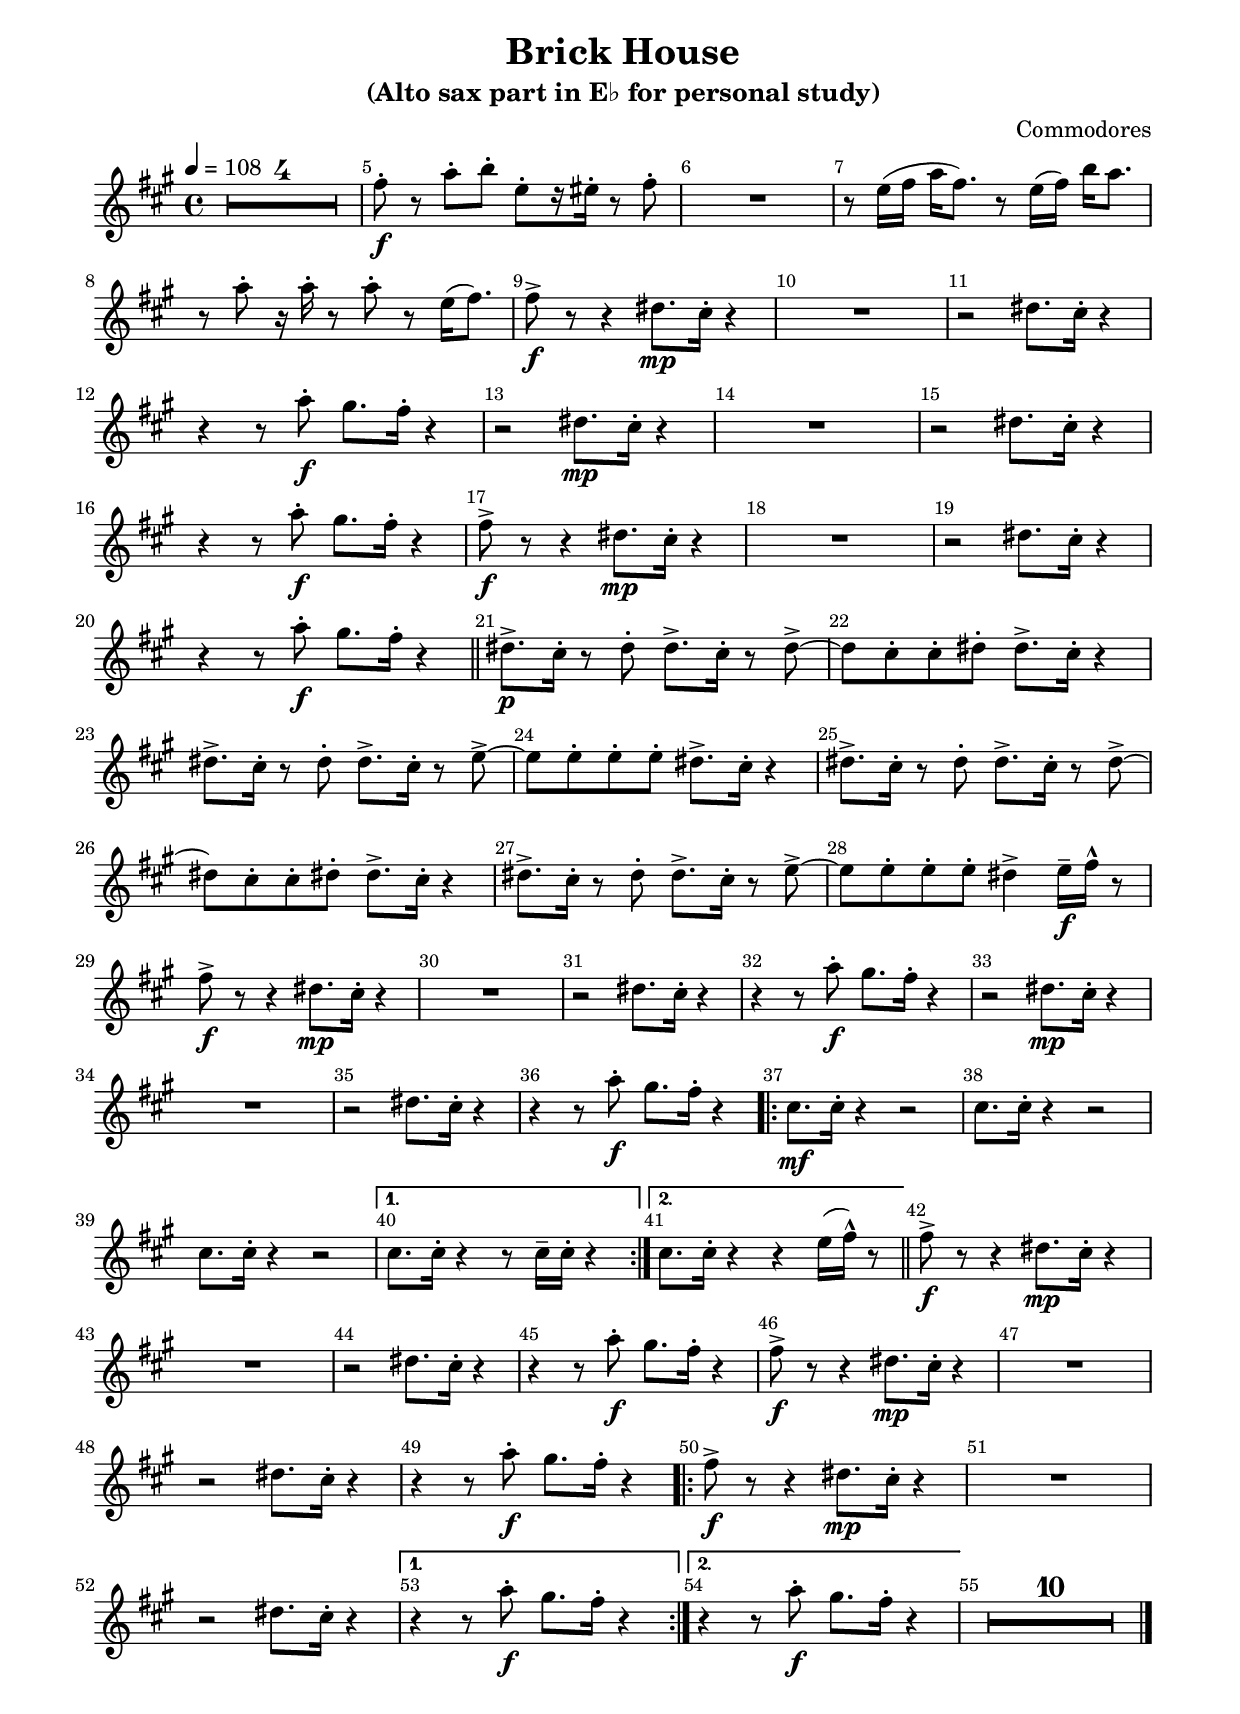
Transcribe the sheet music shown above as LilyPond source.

% This is a transcription of the alto sax score in the funk/disco book of the
% "transcribed horns" series. The score there runs over 13 pages with repeats,
% which is just not practical to play. I have written this by hand to have
% everything in one sheet, and it is only for personal study.

\version "2.16.1"

\include "../shared/common.ly"

\header {
  title    = "Brick House"
  composer = "Commodores"
  subtitle = "(Alto sax part in E♭ for personal study)"
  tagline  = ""
}

ds_cs     = { ds8. cs16-. }
ds_cs_art = { ds8.-> cs16-. }
ds_cs_r   = { \ds_cs r4 }
ds_cs_mp  = { ds8.\mp cs16-. r4 }
r_ds_cs_r = { r2 \ds_cs_r }
a_gs_fs   = { r4 r8 a'-.\f gs8. fs16-. r4 }

melody = \relative c'' {
  \clef treble
  \key a \major
  \time 4/4
  \tempo 4 = 108

  \compressFullBarRests
  \override MultiMeasureRest #'expand-limit = #2
  \override Glissando #'style = #'zigzag

  % --- page 4 ----------------------------------------------------------------

  R1*4
  fs8-.\f r8 a8-. b8-. e,-.[ r16 es16-.] r8 fs-. |
  R1 |

  % --- page 5 ----------------------------------------------------------------

  r8 e16( fs16 a16 fs8.) r8 e16( fs16) b16 a8. |
  r8 a-. r16 a16-. r8 a8-. r8 e16( fs8.)

  \repeat volta 1 {
    fs8->\f r8 r4 \ds_cs_mp |
    R1 |
    \r_ds_cs_r |

    % --- page 6 --------------------------------------------------------------

    \a_gs_fs |
    r2 \ds_cs_mp |
    R1 |
    \r_ds_cs_r |

    % --- page 7 --------------------------------------------------------------

    \a_gs_fs |
    fs8->\f r8 r4 \ds_cs_mp |
    R1 |
    \r_ds_cs_r |

    % --- page 8 --------------------------------------------------------------

    \a_gs_fs  \bar "||"
    ds8.->\p cs16-. r8 ds-. \ds_cs_art r8 ds8-> ~ |
    ds8[ cs8-. cs8-. ds8-.] \ds_cs_art r4 |
    \ds_cs_art r8 ds8-. \ds_cs_art r8 e8-> ~ |

    % --- page 9 --------------------------------------------------------------

    e8[ e8-. e8-. e8-.] \ds_cs_art r4 |
    \ds_cs_art r8 ds8-. \ds_cs_art r8 ds8-> ~ |
    ds8[ cs8-. cs8-. ds8-.] \ds_cs_art r4 |
    \ds_cs_art r8 ds8-. \ds_cs_art r8 e8-> ~ |

    % --- page 10 -------------------------------------------------------------

    e8[ e8-. e8-. e8-.] ds4-> e16--\f fs16-^ r8
  }
  
  fs8->\f r8 r4 \ds_cs_mp |
  R1 |
  \r_ds_cs_r |

  % --- page 11 ---------------------------------------------------------------

  \a_gs_fs |
  r2 \ds_cs_mp |
  R1 |
  \r_ds_cs_r |
  \a_gs_fs |

  % --- page 12 ---------------------------------------------------------------
  
  \repeat volta 2 {
    cs8.\mf cs16-. r4 r2 |
    cs8. cs16-. r4 r2 |
    cs8. cs16-. r4 r2 |
  }
  \alternative {
    { cs8. cs16-. r4 r8 cs16-- cs16-. r4 }

    % --- page 13 -------------------------------------------------------------

    { cs8. cs16-. r4 r4 e16( fs-^) r8 }
  }

  \bar "||"

  fs8->\f r8 r4 \ds_cs_mp |
  R1 |
  \r_ds_cs_r |

  % --- page 14 ---------------------------------------------------------------

  \a_gs_fs |
  fs8->\f r8 r4 \ds_cs_mp |
  R1 |
  \r_ds_cs_r |

  % --- page 15 ---------------------------------------------------------------

  \a_gs_fs |

  \repeat volta 2 {
    fs8->\f r8 r4 \ds_cs_mp
    R1 |
    \r_ds_cs_r
  }

  % --- page 16 ---------------------------------------------------------------

  \alternative {
    { \a_gs_fs }
    { r4 r8 a-.\f gs8. fs16-. r4 }
  }
  
  R1*10

  \bar "|."
}

\score {
  { \melody }
}
